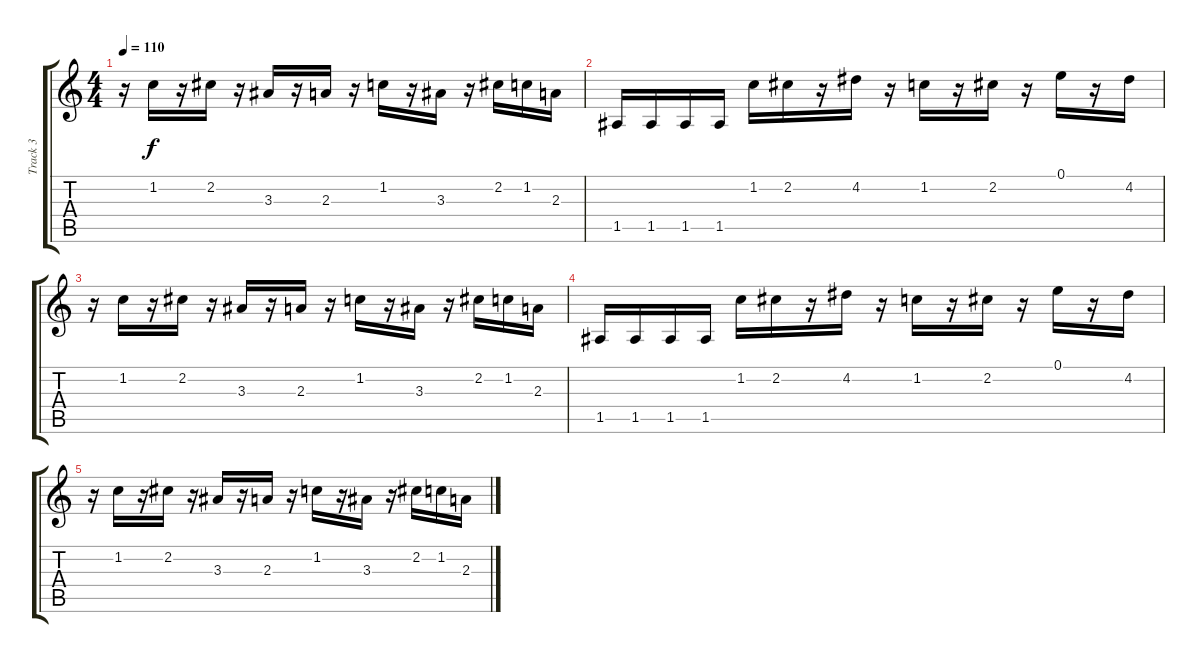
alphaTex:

\track ("Track 3" "Track 3") {instrument overdrivenguitar}
\staff {score tabs}
\tuning (E4 B3 G3 D3 A2 E2) {hide}
\ts (4 4)
\tempo 110
\clef g2
\ks c
r.16{dy f} 1.2.16 r.16 2.2.16 r.16 3.3.16 r.16 2.3.16 r.16 1.2.16 r.16 3.3.16 r.16 2.2.16 1.2.16 2.3.16 |
1.5.16 1.5.16 1.5.16 1.5.16 1.2.16 2.2.16 r.16 4.2.16 r.16 1.2.16 r.16 2.2.16 r.16 0.1.16 r.16 4.2.16 |
r.16 1.2.16 r.16 2.2.16 r.16 3.3.16 r.16 2.3.16 r.16 1.2.16 r.16 3.3.16 r.16 2.2.16 1.2.16 2.3.16 |
1.5.16 1.5.16 1.5.16 1.5.16 1.2.16 2.2.16 r.16 4.2.16 r.16 1.2.16 r.16 2.2.16 r.16 0.1.16 r.16 4.2.16 |
r.16 1.2.16 r.16 2.2.16 r.16 3.3.16 r.16 2.3.16 r.16 1.2.16 r.16 3.3.16 r.16 2.2.16 1.2.16 2.3.16
